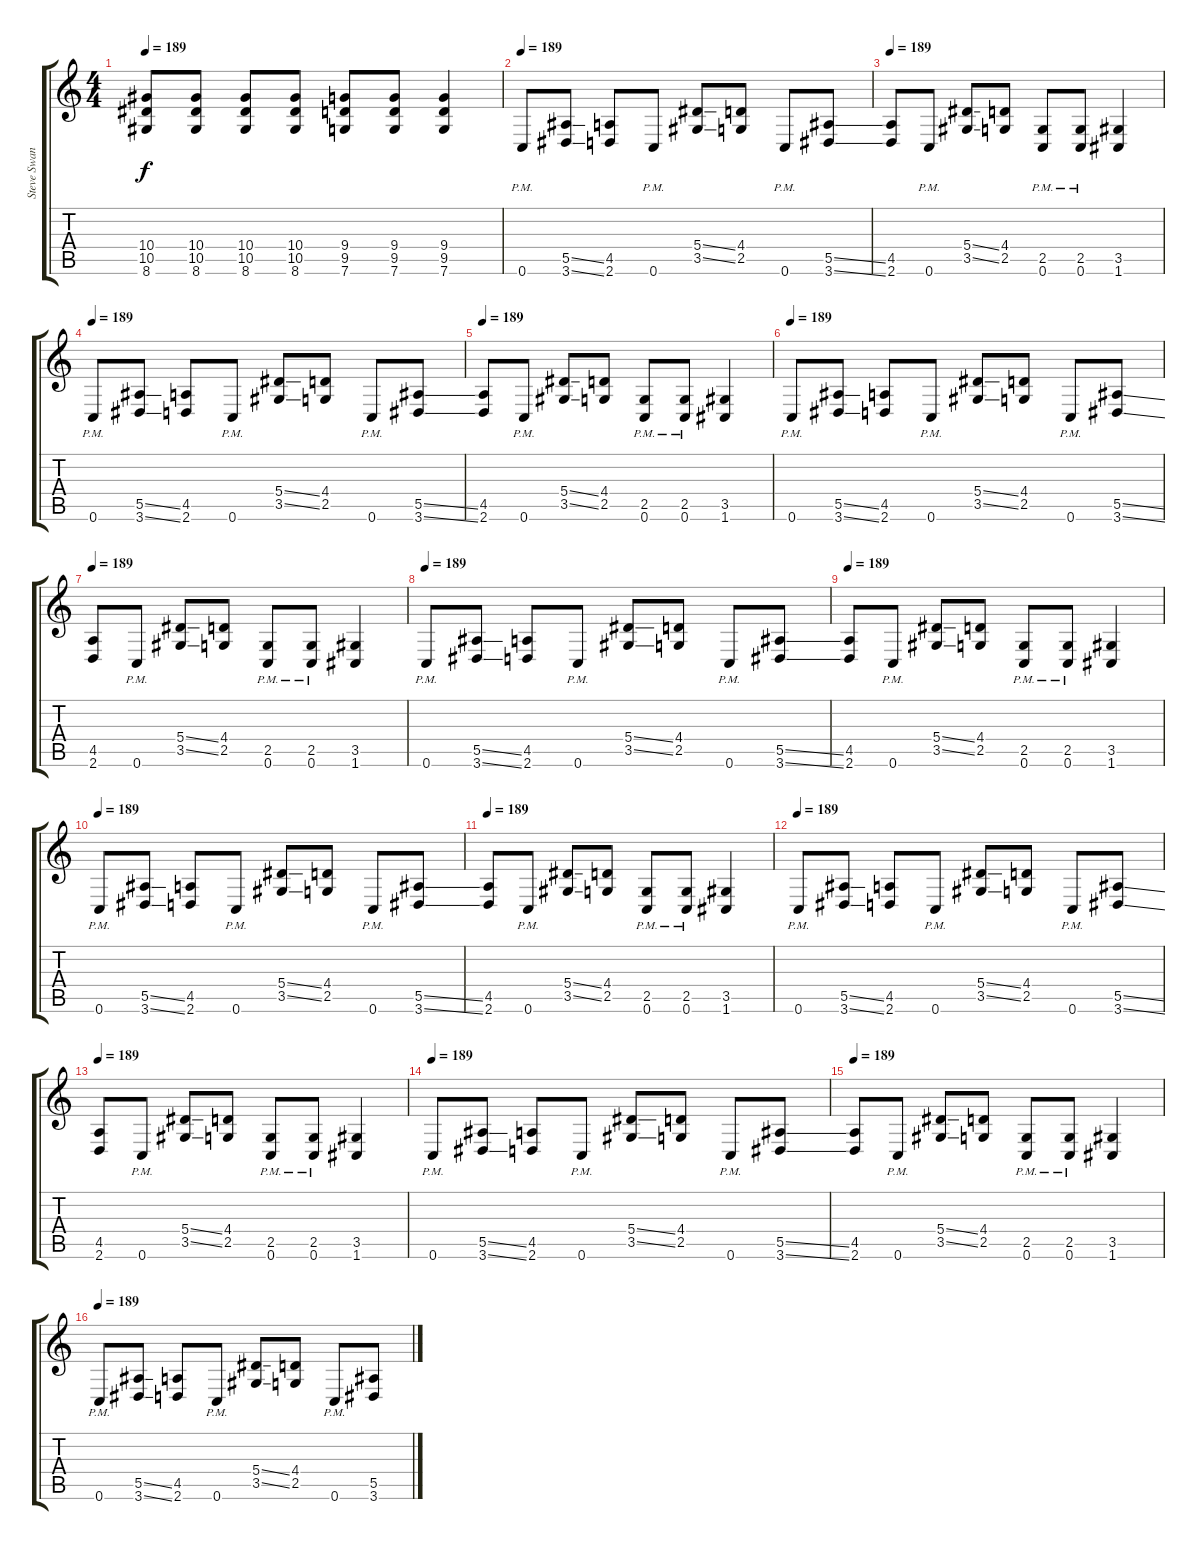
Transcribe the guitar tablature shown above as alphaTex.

\track ("Steve Swanson (Guitar)" "Steve Swan") {instrument distortionguitar}
\staff {score tabs}
\tuning (C4 G3 Eb3 Bb2 F2 C2) {hide}
\ts (4 4)
\tempo 189
\clef g2
\ks c
(10.4 10.5 8.6).8{dy f} (10.4 10.5 8.6).8 (10.4 10.5 8.6).8 (10.4 10.5 8.6).8 (9.4 9.5 7.6).8 (9.4 9.5 7.6).8 (9.4 9.5 7.6).4 |
\tempo 189
0.6{pm}.8 (5.5{ss} 3.6{ss}).8 (4.5 2.6).8 0.6{pm}.8 (5.4{ss} 3.5{ss}).8 (4.4 2.5).8 0.6{pm}.8 (5.5{ss} 3.6{ss}).8 |
\tempo 189
(4.5 2.6).8 0.6{pm}.8 (5.4{ss} 3.5{ss}).8 (4.4 2.5).8 (2.5{pm} 0.6{pm}).8 (2.5{pm} 0.6{pm}).8 (3.5 1.6).4 |
\tempo 189
0.6{pm}.8 (5.5{ss} 3.6{ss}).8 (4.5 2.6).8 0.6{pm}.8 (5.4{ss} 3.5{ss}).8 (4.4 2.5).8 0.6{pm}.8 (5.5{ss} 3.6{ss}).8 |
\tempo 189
(4.5 2.6).8 0.6{pm}.8 (5.4{ss} 3.5{ss}).8 (4.4 2.5).8 (2.5{pm} 0.6{pm}).8 (2.5{pm} 0.6{pm}).8 (3.5 1.6).4 |
\tempo 189
0.6{pm}.8 (5.5{ss} 3.6{ss}).8 (4.5 2.6).8 0.6{pm}.8 (5.4{ss} 3.5{ss}).8 (4.4 2.5).8 0.6{pm}.8 (5.5{ss} 3.6{ss}).8 |
\tempo 189
(4.5 2.6).8 0.6{pm}.8 (5.4{ss} 3.5{ss}).8 (4.4 2.5).8 (2.5{pm} 0.6{pm}).8 (2.5{pm} 0.6{pm}).8 (3.5 1.6).4 |
\tempo 189
0.6{pm}.8 (5.5{ss} 3.6{ss}).8 (4.5 2.6).8 0.6{pm}.8 (5.4{ss} 3.5{ss}).8 (4.4 2.5).8 0.6{pm}.8 (5.5{ss} 3.6{ss}).8 |
\tempo 189
(4.5 2.6).8 0.6{pm}.8 (5.4{ss} 3.5{ss}).8 (4.4 2.5).8 (2.5{pm} 0.6{pm}).8 (2.5{pm} 0.6{pm}).8 (3.5 1.6).4 |
\tempo 189
0.6{pm}.8 (5.5{ss} 3.6{ss}).8 (4.5 2.6).8 0.6{pm}.8 (5.4{ss} 3.5{ss}).8 (4.4 2.5).8 0.6{pm}.8 (5.5{ss} 3.6{ss}).8 |
\tempo 189
(4.5 2.6).8 0.6{pm}.8 (5.4{ss} 3.5{ss}).8 (4.4 2.5).8 (2.5{pm} 0.6{pm}).8 (2.5{pm} 0.6{pm}).8 (3.5 1.6).4 |
\tempo 189
0.6{pm}.8 (5.5{ss} 3.6{ss}).8 (4.5 2.6).8 0.6{pm}.8 (5.4{ss} 3.5{ss}).8 (4.4 2.5).8 0.6{pm}.8 (5.5{ss} 3.6{ss}).8 |
\tempo 189
(4.5 2.6).8 0.6{pm}.8 (5.4{ss} 3.5{ss}).8 (4.4 2.5).8 (2.5{pm} 0.6{pm}).8 (2.5{pm} 0.6{pm}).8 (3.5 1.6).4 |
\tempo 189
0.6{pm}.8 (5.5{ss} 3.6{ss}).8 (4.5 2.6).8 0.6{pm}.8 (5.4{ss} 3.5{ss}).8 (4.4 2.5).8 0.6{pm}.8 (5.5{ss} 3.6{ss}).8 |
\tempo 189
(4.5 2.6).8 0.6{pm}.8 (5.4{ss} 3.5{ss}).8 (4.4 2.5).8 (2.5{pm} 0.6{pm}).8 (2.5{pm} 0.6{pm}).8 (3.5 1.6).4 |
\tempo 189
0.6{pm}.8 (5.5{ss} 3.6{ss}).8 (4.5 2.6).8 0.6{pm}.8 (5.4{ss} 3.5{ss}).8 (4.4 2.5).8 0.6{pm}.8 (5.5{ss} 3.6{ss}).8
